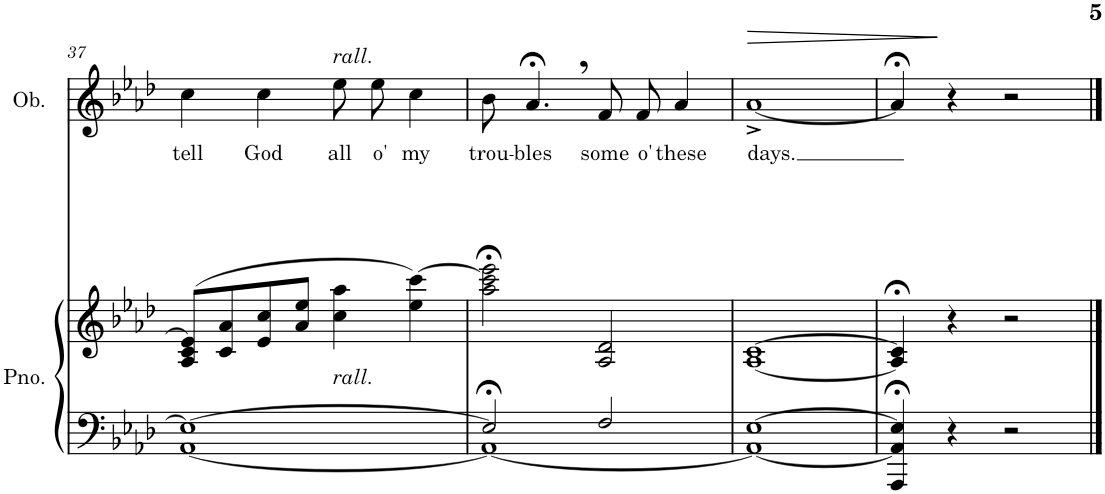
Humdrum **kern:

**kern	**kern	**kern	**text	**dynam
*part2	*part2	*part1	*part1	*part1
*staff3	*staff2	*staff1	*staff1	*staff1
*I"Piano	*	*I"Oboe	*	*
*I'Pno.	*	*I'Ob.	*	*
!!LO:PB:g=z
*clefF4	*clefG2	*clefG2	*	*
*k[b-e-a-d-]	*k[b-e-a-d-]	*k[b-e-a-d-]	*	*
*M4/4	*M4/4	*M4/4	*	*
*met(c)	*met(c)	*met(c)	*	*
=37	=37	=37	=37	=37
!	!	!	!LO:LY:b	!
[1AA- 1E-_	(8A-/ 8c/ 8e-/]L	4cc\	tell	.
.	8c/ 8a-/	.	.	.
!	!	!	!LO:LY:b	!
.	8e-/ 8cc/	4cc\	God	.
.	8a-/ 8ee-/J	.	.	.
!	!	!LO:TX:a:i:t=rall.	!	!
!	!LO:TX:b:i:t=rall.	!	!	!
!	!	!	!LO:LY:b	!
.	4cc\ 4aa-\	8ee-\L	all	.
!	!	!	!LO:LY:b	!
.	.	8ee-\J	o'	.
!	!	!	!LO:LY:b	!
.	4ee-\ [4ccc\)	4cc\	my	.
=38	=38	=38	=38	=38
*^	*	*	*	*
!	!	!	!	!LO:LY:b	!
2E-;</]	1AA-_	2aa-\;< 2ccc\];< 2eee-\;<	8b-\	trou-	.
!	!	!	!	!LO:LY:b	!
.	.	.	4.a-;<,/	-bles	.
!	!	!	!	!LO:LY:b	!
2F/	.	2A-/ 2d-/	8f/L	some	.
!	!	!	!	!LO:LY:b	!
.	.	.	8f/J	o'	.
!	!	!	!	!LO:LY:b	!
.	.	.	4a-/	these	.
*v	*v	*	*	*	*
=39	=39	=39	=39	=39
!	!	!	!LO:LY:b	!LO:HP:b
1AA-_ [1E-	[1A- [1c	[1a-^	days.	>
=40	=40	=40	=40	=40
4AAA-/;< 4AA-/];< 4E-/];<	4A-/];< 4c/];<	4a-;</]	.	.
4r	4r	4r	.	]
2r	2r	2r	.	.
==	==	==	==	==
*-	*-	*-	*-	*-
